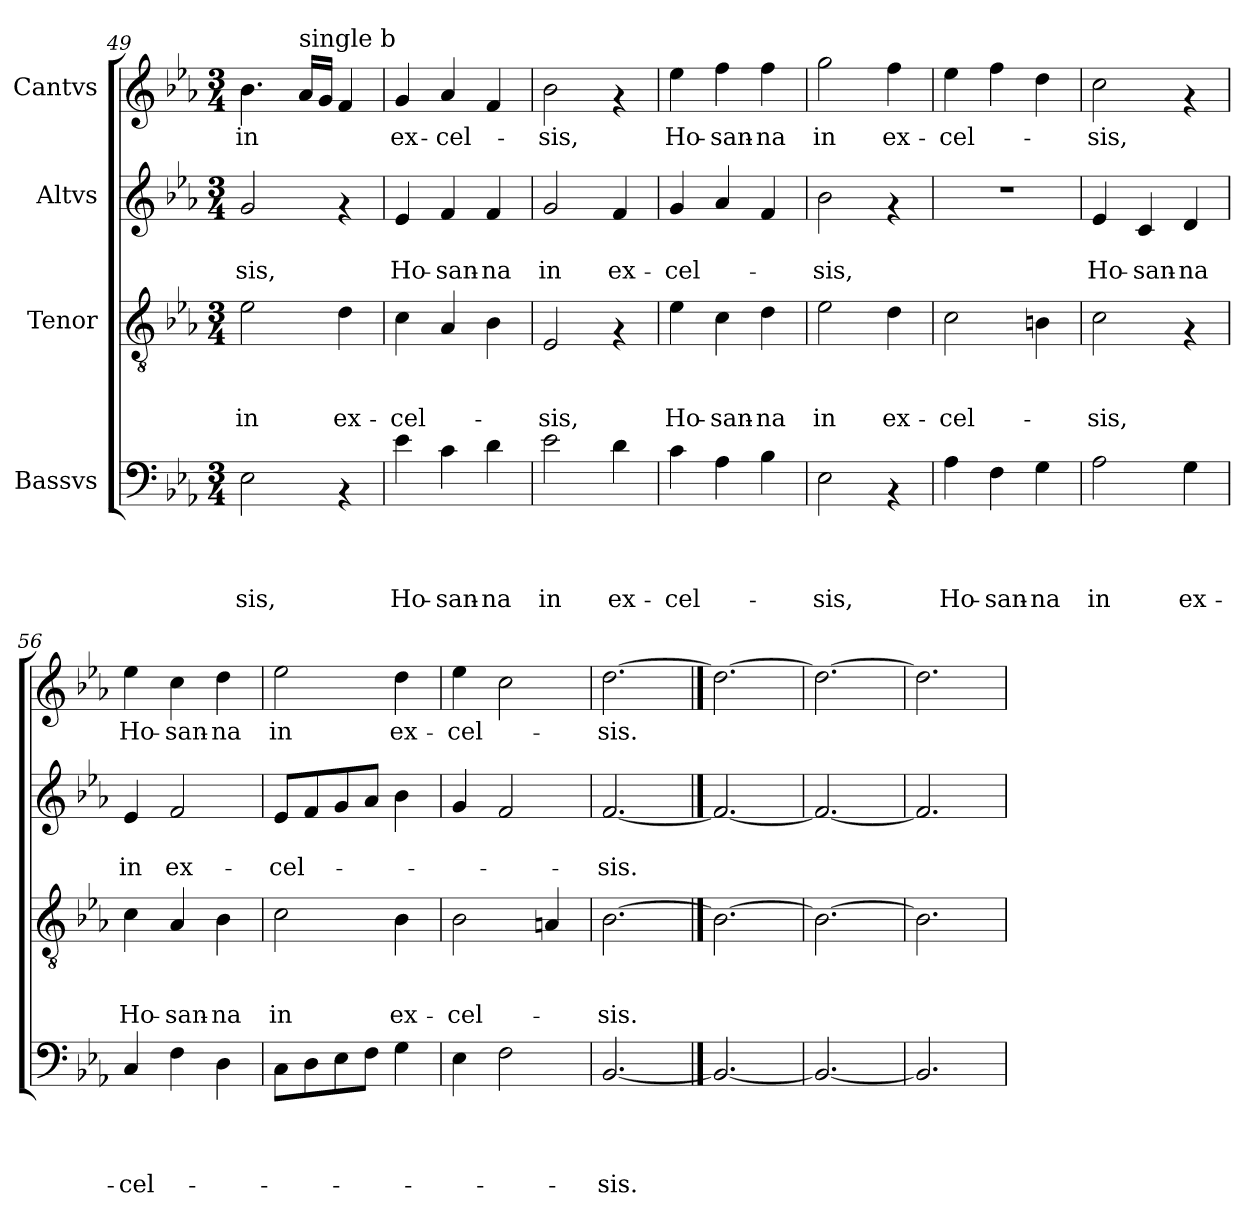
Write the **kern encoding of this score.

**kern	**text	**text	**text	**text	**kern	**text	**text	**text	**kern	**text	**text	**kern	**text
*part4	*part4	*part4	*part4	*part4	*part3	*part3	*part3	*part3	*part2	*part2	*part2	*part1	*part1
*staff4	*staff4	*staff4	*staff4	*staff4	*staff3	*staff3	*staff3	*staff3	*staff2	*staff2	*staff2	*staff1	*staff1
*I"Bassvs	*	*	*	*	*I"Tenor	*	*	*	*I"Altvs	*	*	*I"Cantvs	*
*clefF4	*	*	*	*	*clefGv2	*	*	*	*clefG2	*	*	*clefG2	*
*k[b-e-a-]	*	*	*	*	*k[b-e-a-]	*	*	*	*k[b-e-a-]	*	*	*k[b-e-a-]	*
*E-:	*	*	*	*	*E-:	*	*	*	*E-:	*	*	*E-:	*
*M3/4	*	*	*	*	*M3/4	*	*	*	*M3/4	*	*	*M3/4	*
=49	=49	=49	=49	=49	=49	=49	=49	=49	=49	=49	=49	=49	=49
!	!	!	!	!LO:LY:b	!	!	!	!LO:LY:b	!	!	!LO:LY:b	!	!LO:LY:b
2E-\	.	.	.	-sis,	2e-\	.	.	in	2g/	.	-sis,	4.b-\	in
!	!	!	!	!	!	!	!	!	!	!	!	!LO:TX:a:t=single b	!
.	.	.	.	.	.	.	.	.	.	.	.	16a-/LL	.
.	.	.	.	.	.	.	.	.	.	.	.	16g/JJ	.
!	!	!	!	!	!	!	!	!LO:LY:b	!	!	!	!	!
4rAA	.	.	.	.	4d\	.	.	ex-	4rf	.	.	4f/	.
=50	=50	=50	=50	=50	=50	=50	=50	=50	=50	=50	=50	=50	=50
!	!	!	!	!LO:LY:b	!	!	!	!LO:LY:b	!	!	!LO:LY:b	!	!LO:LY:b
4e-\	.	.	.	Ho-	4c\	.	.	-cel-	4e-/	.	Ho-	4g/	ex-
!	!	!	!	!LO:LY:b	!	!	!	!	!	!	!LO:LY:b	!	!LO:LY:b
4c\	.	.	.	-san-	4A-/	.	.	.	4f/	.	-san-	4a-/	-cel-
!	!	!	!	!LO:LY:b	!	!	!	!	!	!	!LO:LY:b	!	!
4d\	.	.	.	-na	4B-\	.	.	.	4f/	.	-na	4f/	.
=51	=51	=51	=51	=51	=51	=51	=51	=51	=51	=51	=51	=51	=51
!	!	!	!	!LO:LY:b	!	!	!	!LO:LY:b	!	!	!LO:LY:b	!	!LO:LY:b
2e-\	.	.	.	in	2E-/	.	.	-sis,	2g/	.	in	2b-\	-sis,
!	!	!	!	!LO:LY:b	!	!	!	!	!	!	!LO:LY:b	!	!
4d\	.	.	.	ex-	4rF	.	.	.	4f/	.	ex-	4rf	.
=52	=52	=52	=52	=52	=52	=52	=52	=52	=52	=52	=52	=52	=52
!	!	!	!	!LO:LY:b	!	!	!	!LO:LY:b	!	!	!LO:LY:b	!	!LO:LY:b
4c\	.	.	.	-cel-	4e-\	.	.	Ho-	4g/	.	-cel-	4ee-\	Ho-
!	!	!	!	!	!	!	!	!LO:LY:b	!	!	!	!	!LO:LY:b
4A-\	.	.	.	.	4c\	.	.	-san-	4a-/	.	.	4ff\	-san-
!	!	!	!	!	!	!	!	!LO:LY:b	!	!	!	!	!LO:LY:b
4B-\	.	.	.	.	4d\	.	.	-na	4f/	.	.	4ff\	-na
!!LO:PB:g=z
=53	=53	=53	=53	=53	=53	=53	=53	=53	=53	=53	=53	=53	=53
!	!	!	!	!LO:LY:b	!	!	!	!LO:LY:b	!	!	!LO:LY:b	!	!LO:LY:b
2E-\	.	.	.	-sis,	2e-\	.	.	in	2b-\	.	-sis,	2gg\	in
!	!	!	!	!	!	!	!	!LO:LY:b	!	!	!	!	!LO:LY:b
4rAA	.	.	.	.	4d\	.	.	ex-	4rf	.	.	4ff\	ex-
=54	=54	=54	=54	=54	=54	=54	=54	=54	=54	=54	=54	=54	=54
!	!	!	!	!LO:LY:b	!	!	!	!LO:LY:b	!	!	!	!	!LO:LY:b
4A-\	.	.	.	Ho-	2c\	.	.	-cel-	2.r	.	.	4ee-\	-cel-
!	!	!	!	!LO:LY:b	!	!	!	!	!	!	!	!	!
4F\	.	.	.	-san-	.	.	.	.	.	.	.	4ff\	.
!	!	!	!	!LO:LY:b	!	!	!	!	!	!	!	!	!
4G\	.	.	.	-na	4Bn\	.	.	.	.	.	.	4dd\	.
=55	=55	=55	=55	=55	=55	=55	=55	=55	=55	=55	=55	=55	=55
!	!	!	!	!LO:LY:b	!	!	!	!LO:LY:b	!	!	!LO:LY:b	!	!LO:LY:b
2A-\	.	.	.	in	2c\	.	.	-sis,	4e-/	.	Ho-	2cc\	-sis,
!	!	!	!	!	!	!	!	!	!	!	!LO:LY:b	!	!
.	.	.	.	.	.	.	.	.	4c/	.	-san-	.	.
!	!	!	!	!LO:LY:b	!	!	!	!	!	!	!LO:LY:b	!	!
4G\	.	.	.	ex-	4rF	.	.	.	4d/	.	-na	4rf	.
=56	=56	=56	=56	=56	=56	=56	=56	=56	=56	=56	=56	=56	=56
!	!	!	!	!LO:LY:b	!	!	!	!LO:LY:b	!	!	!LO:LY:b	!	!LO:LY:b
4C/	.	.	.	-cel-	4c\	.	.	Ho-	4e-/	.	in	4ee-\	Ho-
!	!	!	!	!	!	!	!	!LO:LY:b	!	!	!LO:LY:b	!	!LO:LY:b
4F\	.	.	.	.	4A-/	.	.	-san-	2f/	.	ex-	4cc\	-san-
!	!	!	!	!	!	!	!	!LO:LY:b	!	!	!	!	!LO:LY:b
4D\	.	.	.	.	4B-\	.	.	-na	.	.	.	4dd\	-na
=57	=57	=57	=57	=57	=57	=57	=57	=57	=57	=57	=57	=57	=57
!	!	!	!	!	!	!	!	!LO:LY:b	!	!	!LO:LY:b	!	!LO:LY:b
8C\L	.	.	.	.	2c\	.	.	in	8e-/L	.	-cel-	2ee-\	in
8D\	.	.	.	.	.	.	.	.	8f/	.	.	.	.
8E-\	.	.	.	.	.	.	.	.	8g/	.	.	.	.
8F\J	.	.	.	.	.	.	.	.	8a-/J	.	.	.	.
!	!	!	!	!	!	!	!	!LO:LY:b	!	!	!	!	!LO:LY:b
4G\	.	.	.	.	4B-\	.	.	ex-	4b-\	.	.	4dd\	ex-
=58	=58	=58	=58	=58	=58	=58	=58	=58	=58	=58	=58	=58	=58
!	!	!	!	!	!	!	!	!LO:LY:b	!	!	!	!	!LO:LY:b
4E-\	.	.	.	.	2B-\	.	.	-cel-	4g/	.	.	4ee-\	-cel-
2F\	.	.	.	.	.	.	.	.	2f/	.	.	2cc\	.
.	.	.	.	.	4An/	.	.	.	.	.	.	.	.
=59	=59	=59	=59	=59	=59	=59	=59	=59	=59	=59	=59	=59	=59
!	!	!	!	!LO:LY:b	!	!	!	!LO:LY:b	!	!	!LO:LY:b	!	!LO:LY:b
[2.BB-	.	.	.	-sis.	[2.B-	.	.	-sis.	[2.f	.	-sis.	[2.dd	-sis.
==60	==60	==60	==60	==60	==60	==60	==60	==60	==60	==60	==60	==60	==60
2.BB-_	.	.	.	.	2.B-_	.	.	.	2.f_	.	.	2.dd_	.
=61	=61	=61	=61	=61	=61	=61	=61	=61	=61	=61	=61	=61	=61
2.BB-_	.	.	.	.	2.B-_	.	.	.	2.f_	.	.	2.dd_	.
=62	=62	=62	=62	=62	=62	=62	=62	=62	=62	=62	=62	=62	=62
2.BB-]	.	.	.	.	2.B-]	.	.	.	2.f]	.	.	2.dd]	.
=	=	=	=	=	=	=	=	=	=	=	=	=	=
*-	*-	*-	*-	*-	*-	*-	*-	*-	*-	*-	*-	*-	*-
